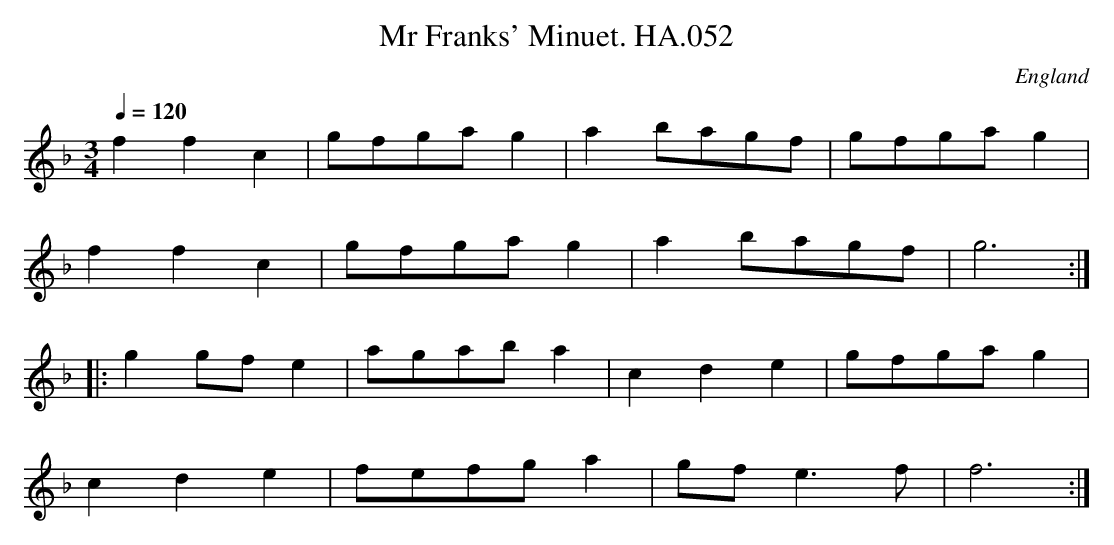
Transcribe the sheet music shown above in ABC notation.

X:1
T:Mr Franks' Minuet. HA.052
M:3/4
L:1/8
Q:1/4=120
O:England
notC:in Hand B
K:F major
f2f2c2|gfgag2|a2bagf|gfgag2|!
f2f2c2|gfgag2|a2bagf|g6:|!
|:g2gfe2|agaba2|c2d2e2|gfgag2|!
c2d2e2|fefga2|gfe3f|f6:|
